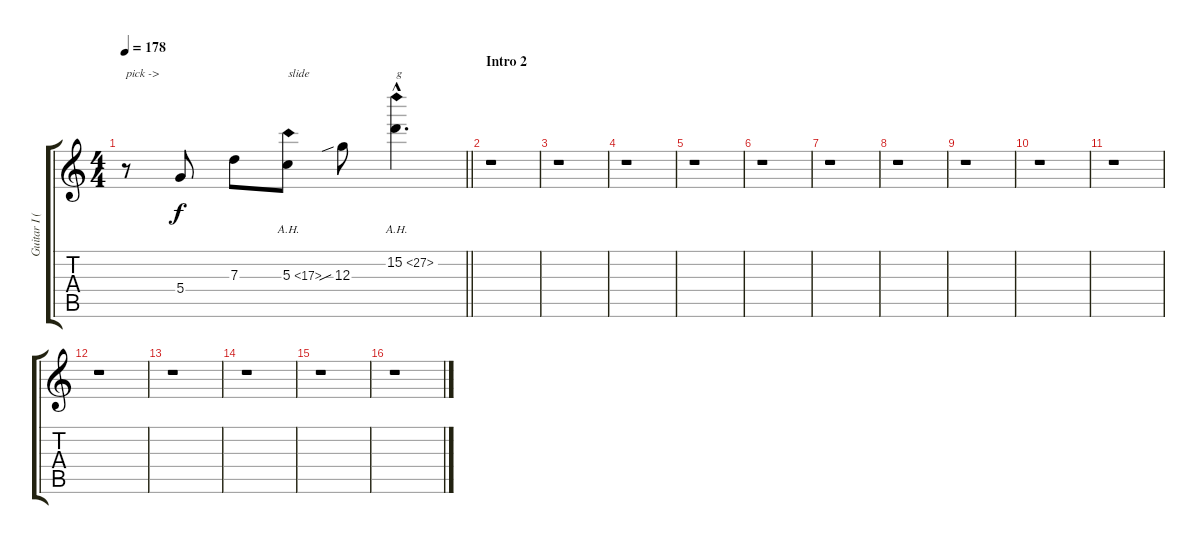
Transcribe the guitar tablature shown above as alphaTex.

\track ("Guitar I (Daita)" "Guitar I (") {instrument distortionguitar}
\staff {score tabs}
\tuning (E4 B3 G3 D3 A2 E2) {hide}
\ts (4 4)
\tempo 178
\clef g2
\barLineRight lightlight
\ks c
r.8{txt "pick ->" dy f} 5.4.8 7.3.8 5.3{ah 12}.8{txt "slide"} 12.3{sib}.8 15.2{ah 12 hac}.4{d txt "g"} |
\section ("" "Intro 2")
r.1 |
r.1 |
r.1 |
r.1 |
r.1 |
r.1 |
r.1 |
r.1 |
r.1 |
r.1 |
r.1 |
r.1 |
r.1 |
r.1 |
r.1
